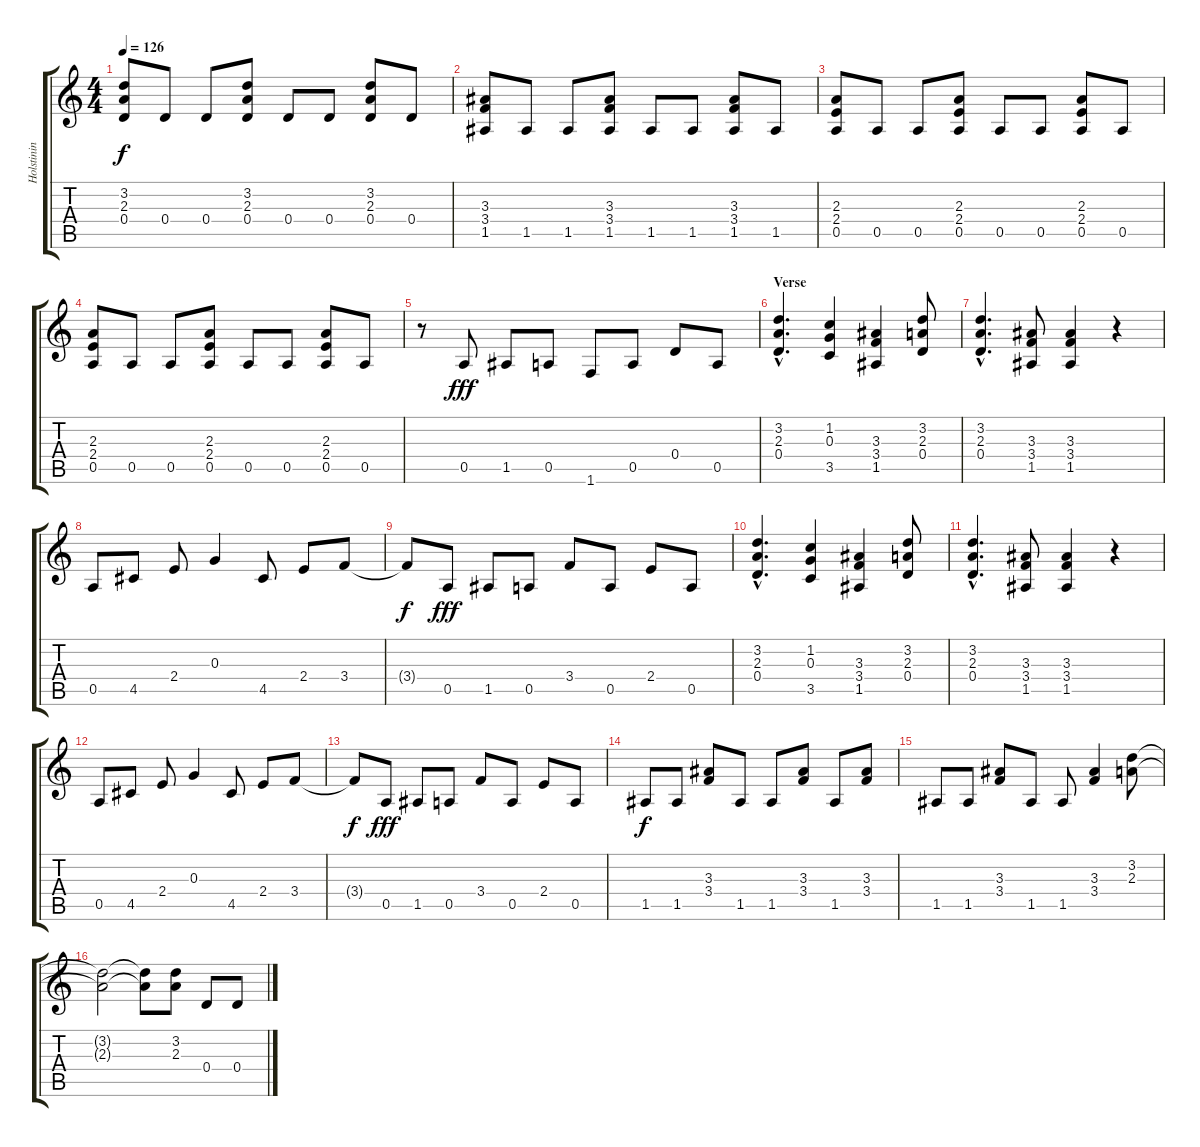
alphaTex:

\track ("Holstinin" "Holstinin") {instrument distortionguitar}
\staff {score tabs}
\tuning (E4 B3 G3 D3 A2 E2) {hide}
\ts (4 4)
\tempo 126
\clef g2
\ks c
(3.2 2.3 0.4).8{dy f} 0.4.8 0.4.8 (3.2 2.3 0.4).8 0.4.8 0.4.8 (3.2 2.3 0.4).8 0.4.8 |
(3.3 3.4 1.5).8 1.5.8 1.5.8 (3.3 3.4 1.5).8 1.5.8 1.5.8 (3.3 3.4 1.5).8 1.5.8 |
(2.3 2.4 0.5).8 0.5.8 0.5.8 (2.3 2.4 0.5).8 0.5.8 0.5.8 (2.3 2.4 0.5).8 0.5.8 |
(2.3 2.4 0.5).8 0.5.8 0.5.8 (2.3 2.4 0.5).8 0.5.8 0.5.8 (2.3 2.4 0.5).8 0.5.8 |
r.8 0.5.8{dy fff} 1.5.8 0.5.8 1.6.8 0.5.8 0.4.8 0.5.8 |
\section ("" "Verse")
(3.2{hac} 2.3{hac} 0.4{hac}).4{d volume 13} (1.2 0.3 3.5).4 (3.3 3.4 1.5).4 (3.2 2.3 0.4).8 |
(3.2{hac} 2.3{hac} 0.4{hac}).4{d} (3.3 3.4 1.5).8 (3.3 3.4 1.5).4 r.4 |
0.5.8 4.5.8 2.4.8 0.3.4 4.5.8 2.4.8 3.4.8 |
3.4{t}.8{dy f} 0.5.8{dy fff} 1.5.8 0.5.8 3.4.8 0.5.8 2.4.8 0.5.8 |
(3.2{hac} 2.3{hac} 0.4{hac}).4{d} (1.2 0.3 3.5).4 (3.3 3.4 1.5).4 (3.2 2.3 0.4).8 |
(3.2{hac} 2.3{hac} 0.4{hac}).4{d} (3.3 3.4 1.5).8 (3.3 3.4 1.5).4 r.4 |
0.5.8 4.5.8 2.4.8 0.3.4 4.5.8 2.4.8 3.4.8 |
3.4{t}.8{dy f} 0.5.8{dy fff} 1.5.8 0.5.8 3.4.8 0.5.8 2.4.8 0.5.8 |
1.5.8{dy f} 1.5.8 (3.3 3.4).8 1.5.8 1.5.8 (3.3 3.4).8 1.5.8 (3.3 3.4).8 |
1.5.8 1.5.8 (3.3 3.4).8 1.5.8 1.5.8 (3.3 3.4).4 (3.2 2.3).8 |
(3.2{t} 2.3{t}).2 (3.2{t} 2.3{t}).8 (3.2 2.3).8 0.4.8 0.4.8
